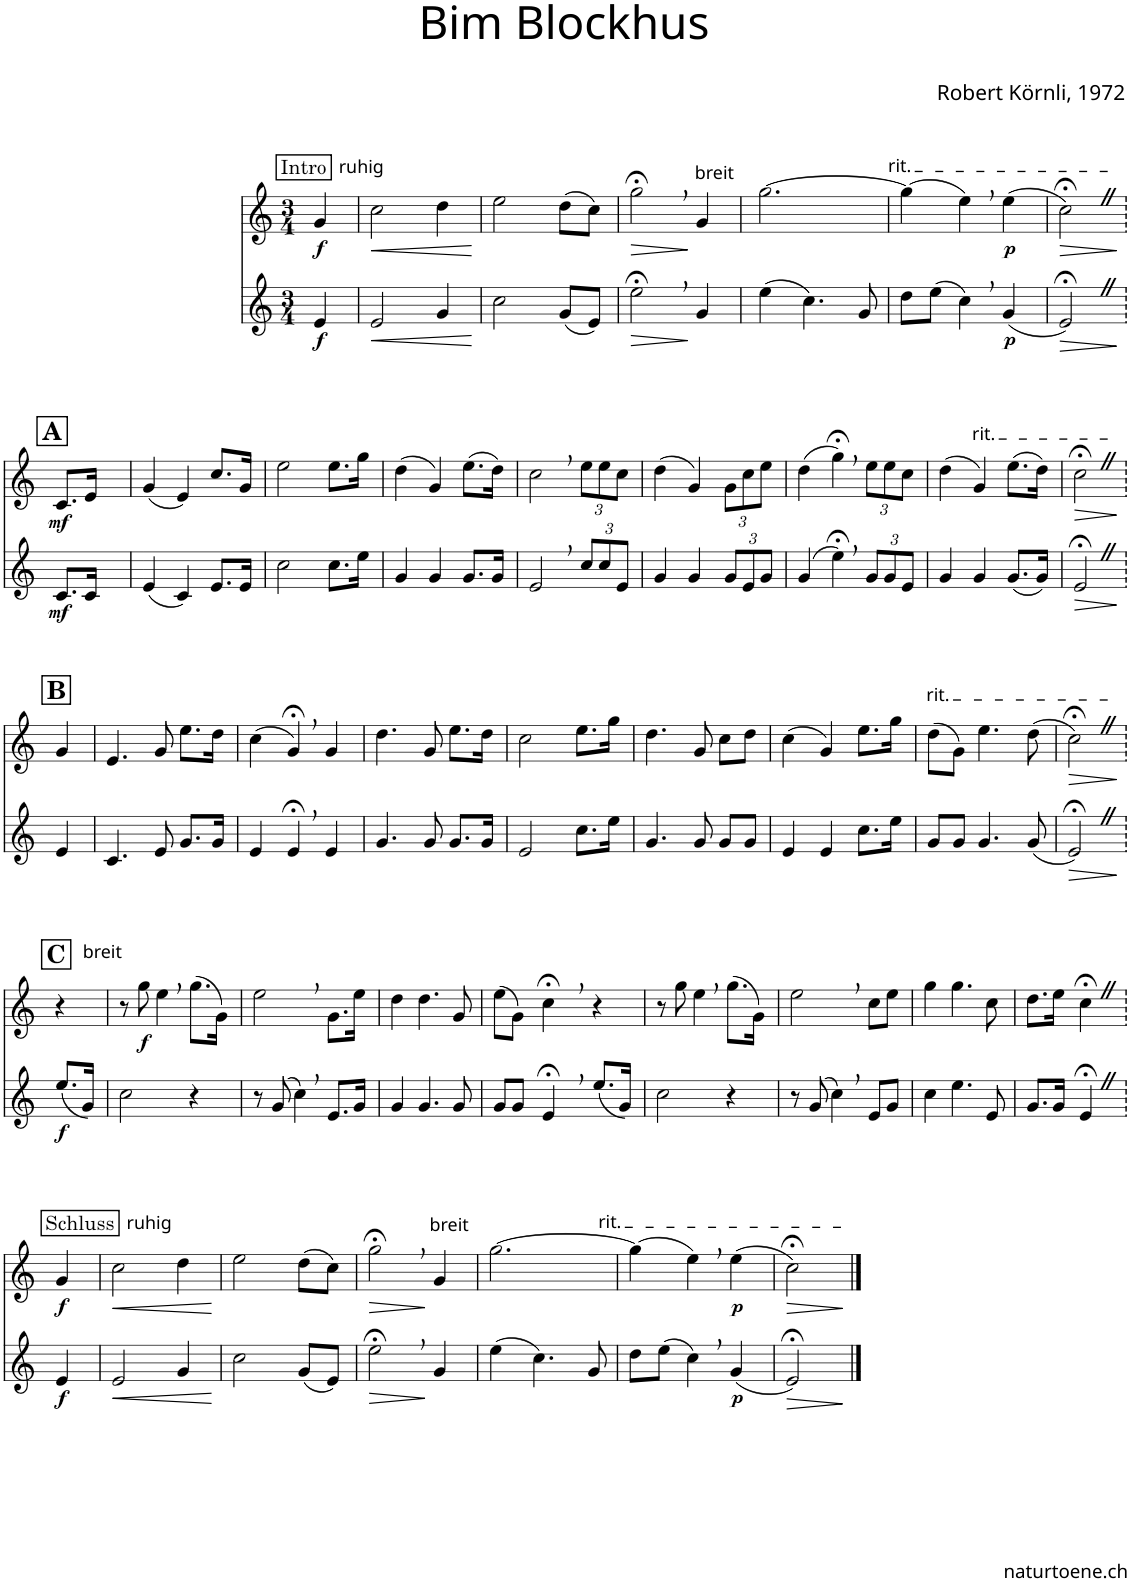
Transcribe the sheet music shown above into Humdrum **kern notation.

**kern	**dynam	**kern	**dynam
*part2	*part2	*part1	*part1
*staff2	*staff2	*staff1	*staff1
*I"Alphorn	*	*I"Alphorn	*
*clefG2	*	*clefG2	*
*Trd4c6	*	*Trd4c6	*
*k[]	*	*k[]	*
*M3/4	*	*M3/4	*
!!LO:REH:place=s1:a:cj:fs=11:t=Intro
=	=	=	=
!	!	!LO:TX:a:t=ruhig	!
!	!LO:DY:b	!	!LO:DY:b
4e/	f	4g/	f
=1	=1	=1	=1
!	!LO:HP:b	!	!LO:HP:b
2e/	<	2cc\	<
4g/	.	4dd\	.
.	[	.	[
=2	=2	=2	=2
2cc\	.	2ee\	.
(8g/L	.	(8dd\L	.
8e/J)	.	8cc\J)	.
=3	=3	=3	=3
!	!LO:HP:b	!	!LO:HP:b
2ee;<,\	>	2gg;<,\	>
!	!	!LO:TX:a:t=breit	!
4g/	]	4g/	]
=4	=4	=4	=4
!	!	!LO:TX:a:t=rit.	!
(4ee\	.	[2.gg\	.
4.cc\)	.	.	.
8g/	.	.	.
=5	=5	=5	=5
8dd\L	.	(4gg\]	.
(8ee\J	.	.	.
4cc,\)	.	4ee,\)	.
!	!LO:DY:b	!	!LO:DY:b
(4g/	p	(4ee\	p
=6	=6	=6	=6
!	!LO:HP:b	!	!LO:HP:b
2e;<Z/)	>	2cc;<Z\)	>
.	]	.	]
!!LO:LB:g=z
!!LO:REH:place=s1:a:B:cj:fs=14:t=A
=6X1	=6X1	=6X1	=6X1
!	!LO:DY:b	!	!LO:DY:b
8.c/L	mf	8.c/L	mf
16c/Jk	.	16e/Jk	.
=7	=7	=7	=7
(4e/	.	(4g/	.
4c/)	.	4e/)	.
8.e/L	.	8.cc/L	.
16e/Jk	.	16g/Jk	.
=8	=8	=8	=8
2cc\	.	2ee\	.
8.cc\L	.	8.ee\L	.
16ee\Jk	.	16gg\Jk	.
=9	=9	=9	=9
4g/	.	(4dd\	.
4g/	.	4g/)	.
8.g/L	.	(8.ee\L	.
16g/Jk	.	16dd\Jk)	.
=10	=10	=10	=10
2e,/	.	2cc,\	.
*Xbrackettup	*	*Xbrackettup	*
12cc/L	.	12ee\L	.
12cc/	.	12ee\	.
12e/J	.	12cc\J	.
=11	=11	=11	=11
4g/	.	(4dd\	.
4g/	.	4g/)	.
12g/L	.	12g\L	.
12e/	.	12cc\	.
12g/J	.	12ee\J	.
=12	=12	=12	=12
(4g/	.	(4dd\	.
4ee;<,\)	.	4gg;<,\)	.
12g/L	.	12ee\L	.
12g/	.	12ee\	.
12e/J	.	12cc\J	.
=13	=13	=13	=13
4g/	.	(4dd\	.
!	!	!LO:TX:a:t=rit.	!
4g/	.	4g/)	.
(8.g/L	.	(8.ee\L	.
16g/Jk)	.	16dd\Jk)	.
=14	=14	=14	=14
!	!LO:HP:b	!	!LO:HP:b
2e;<Z/	>	2cc;<Z\	>
.	]	.	]
!!LO:LB:g=z
=14X2	=14X2	=14X2	=14X2
!!LO:REH:place=s1:a:B:cj:fs=14:t=B
4e/	.	4g/	.
=15	=15	=15	=15
4.c/	.	4.e/	.
8e/	.	8g/	.
8.g/L	.	8.ee\L	.
16g/Jk	.	16dd\Jk	.
=16	=16	=16	=16
4e/	.	(4cc\	.
4e;<,/	.	4g;<,/)	.
4e/	.	4g/	.
=17	=17	=17	=17
4.g/	.	4.dd\	.
8g/	.	8g/	.
8.g/L	.	8.ee\L	.
16g/Jk	.	16dd\Jk	.
=18	=18	=18	=18
2e/	.	2cc\	.
8.cc\L	.	8.ee\L	.
16ee\Jk	.	16gg\Jk	.
=19	=19	=19	=19
4.g/	.	4.dd\	.
8g/	.	8g/	.
8g/L	.	8cc\L	.
8g/J	.	8dd\J	.
=20	=20	=20	=20
4e/	.	(4cc\	.
4e/	.	4g/)	.
8.cc\L	.	8.ee\L	.
16ee\Jk	.	16gg\Jk	.
=21	=21	=21	=21
!	!	!LO:TX:a:t=rit.	!
8g/L	.	(8dd\L	.
8g/J	.	8g\J)	.
4.g/	.	4.ee\	.
(8g/	.	(8dd\	.
=22	=22	=22	=22
!	!LO:HP:b	!	!LO:HP:b
2e;<Z/)	>	2cc;<Z\)	>
.	]	.	]
!!LO:LB:g=z
!!LO:REH:place=s1:a:B:cj:fs=14:t=C
=22X3	=22X3	=22X3	=22X3
!	!	!LO:TX:a:t=breit	!
!	!LO:DY:b	!	!
(8.ee/L	f	4r	.
16g/Jk)	.	.	.
=23	=23	=23	=23
2cc\	.	8r	.
!	!	!	!LO:DY:b
.	.	8gg\	f
.	.	4ee,\	.
4r	.	(8.gg\L	.
.	.	16g\Jk)	.
=24	=24	=24	=24
8r	.	2ee,\	.
(8g/	.	.	.
4cc,\)	.	.	.
8.e/L	.	8.g\L	.
16g/Jk	.	16ee\Jk	.
=25	=25	=25	=25
4g/	.	4dd\	.
4.g/	.	4.dd\	.
8g/	.	8g/	.
=26	=26	=26	=26
8g/L	.	(8ee\L	.
8g/J	.	8g\J)	.
4e;<,/	.	4cc;<,\	.
(8.ee/L	.	4r	.
16g/Jk)	.	.	.
=27	=27	=27	=27
2cc\	.	8r	.
.	.	8gg\	.
.	.	4ee,\	.
4r	.	(8.gg\L	.
.	.	16g\Jk)	.
=28	=28	=28	=28
8r	.	2ee,\	.
(8g/	.	.	.
4cc,\)	.	.	.
8e/L	.	8cc\L	.
8g/J	.	8ee\J	.
=29	=29	=29	=29
4cc\	.	4gg\	.
4.ee\	.	4.gg\	.
8e/	.	8cc\	.
=30	=30	=30	=30
8.g/L	.	8.dd\L	.
16g/Jk	.	16ee\Jk	.
4e;<Z/	.	4cc;<Z\	.
!!LO:LB:g=z
=30X4	=30X4	=30X4	=30X4
!!LO:REH:place=s1:a:cj:fs=11:t=Schluss
!	!	!LO:TX:a:t=ruhig	!
!	!LO:DY:b	!	!LO:DY:b
4e/	f	4g/	f
=31	=31	=31	=31
!	!LO:HP:b	!	!LO:HP:b
2e/	<	2cc\	<
4g/	.	4dd\	.
.	[	.	[
=32	=32	=32	=32
2cc\	.	2ee\	.
(8g/L	.	(8dd\L	.
8e/J)	.	8cc\J)	.
=33	=33	=33	=33
!	!LO:HP:b	!	!LO:HP:b
2ee;<,\	>	2gg;<,\	>
!	!	!LO:TX:a:t=breit	!
4g/	]	4g/	]
=34	=34	=34	=34
!	!	!LO:TX:a:t=rit.	!
(4ee\	.	[2.gg\	.
4.cc\)	.	.	.
8g/	.	.	.
=35	=35	=35	=35
8dd\L	.	(4gg\]	.
(8ee\J	.	.	.
4cc,\)	.	4ee,\)	.
!	!LO:DY:b	!	!LO:DY:b
(4g/	p	(4ee\	p
=36	=36	=36	=36
!	!LO:HP:b	!	!LO:HP:b
2e;</)	>	2cc;<\)	>
.	]	.	]
==	==	==	==
*-	*-	*-	*-
